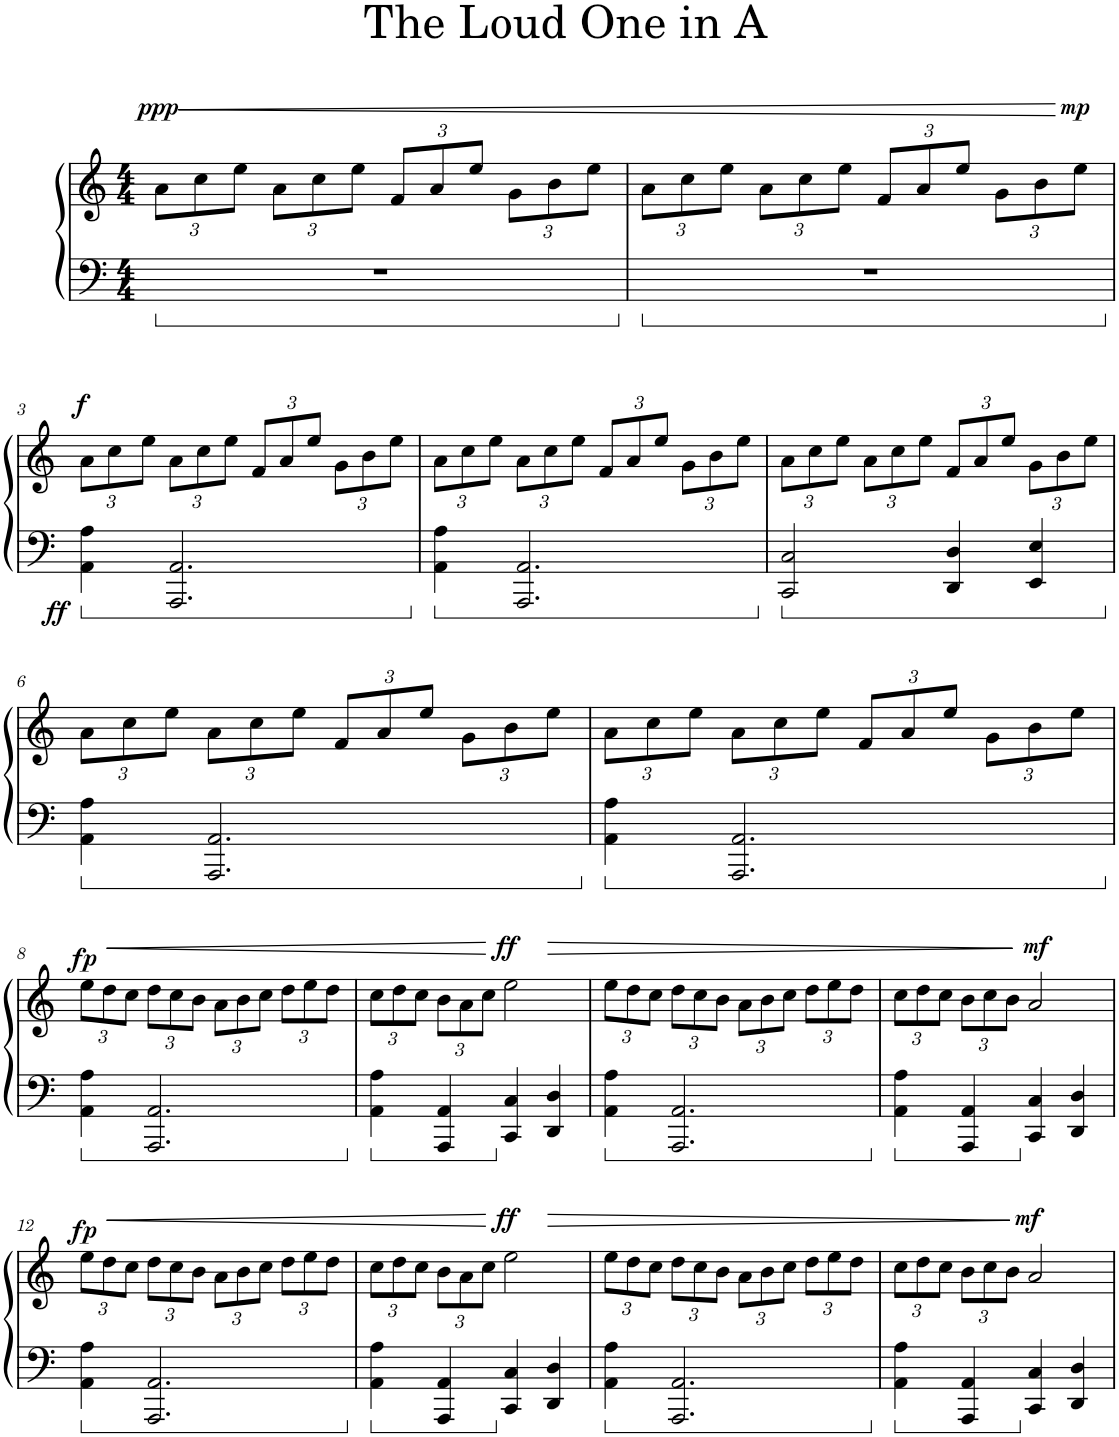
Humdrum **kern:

**kern	**kern	**dynam
*part1	*part1	*part1
*staff2	*staff1	*staff1/2
*I"Piano	*	*
*I'Pno.	*	*
*clefF4	*clefG2	*
*k[]	*k[]	*
*M4/4	*M4/4	*
*	*Xbrackettup	*
=1	=1	=1
!	!	!LO:HP:b
!	!	!LO:DY:n=1:a
1r	12a\L	< ppp
.	12cc\	.
.	12ee\J	.
.	12a\L	.
.	12cc\	.
.	12ee\J	.
.	12f/L	.
.	12a/	.
.	12ee/J	.
.	12g\L	.
.	12b\	.
.	12ee\J	.
=2	=2	=2
1r	12a\L	.
.	12cc\	.
.	12ee\J	.
.	12a\L	.
.	12cc\	.
.	12ee\J	.
.	12f/L	.
.	12a/	.
.	12ee/J	.
.	12g\L	.
.	12b\	.
!	!	!LO:DY:n=1:a
.	12ee\J	[ mp
!!LO:LB:g=z
=3	=3	=3
!	!	!LO:DY:b=2
!	!	!LO:DY:n=1:a
4AA\ 4A\	12a\L	ff f
.	12cc\	.
.	12ee\J	.
2.AAA/ 2.AA/	12a\L	.
.	12cc\	.
.	12ee\J	.
.	12f/L	.
.	12a/	.
.	12ee/J	.
.	12g\L	.
.	12b\	.
.	12ee\J	.
=4	=4	=4
4AA\ 4A\	12a\L	.
.	12cc\	.
.	12ee\J	.
2.AAA/ 2.AA/	12a\L	.
.	12cc\	.
.	12ee\J	.
.	12f/L	.
.	12a/	.
.	12ee/J	.
.	12g\L	.
.	12b\	.
.	12ee\J	.
=5	=5	=5
2CC/ 2C/	12a\L	.
.	12cc\	.
.	12ee\J	.
.	12a\L	.
.	12cc\	.
.	12ee\J	.
4DD/ 4D/	12f/L	.
.	12a/	.
.	12ee/J	.
4EE/ 4E/	12g\L	.
.	12b\	.
.	12ee\J	.
!!LO:LB:g=z
=6	=6	=6
4AA\ 4A\	12a\L	.
.	12cc\	.
.	12ee\J	.
2.AAA/ 2.AA/	12a\L	.
.	12cc\	.
.	12ee\J	.
.	12f/L	.
.	12a/	.
.	12ee/J	.
.	12g\L	.
.	12b\	.
.	12ee\J	.
=7	=7	=7
4AA\ 4A\	12a\L	.
.	12cc\	.
.	12ee\J	.
2.AAA/ 2.AA/	12a\L	.
.	12cc\	.
.	12ee\J	.
.	12f/L	.
.	12a/	.
.	12ee/J	.
.	12g\L	.
.	12b\	.
.	12ee\J	.
!!LO:LB:g=z
=8	=8	=8
!	!	!LO:DY:a
4AA\ 4A\	12ee\L	fp
!	!	!LO:HP:b
.	12dd\	<
.	12cc\J	.
2.AAA/ 2.AA/	12dd\L	.
.	12cc\	.
.	12b\J	.
.	12a\L	.
.	12b\	.
.	12cc\J	.
.	12dd\L	.
.	12ee\	.
.	12dd\J	.
=9	=9	=9
4AA\ 4A\	12cc\L	.
.	12dd\	.
.	12cc\J	.
4AAA/ 4AA/	12b\L	.
.	12a\	.
.	12cc\J	.
!	!	!LO:HP:n=1:b
!	!	!LO:DY:n=1:a
4CC/ 4C/	2ee\	[ > ff
4DD/ 4D/	.	.
=10	=10	=10
4AA\ 4A\	12ee\L	.
.	12dd\	.
.	12cc\J	.
2.AAA/ 2.AA/	12dd\L	.
.	12cc\	.
.	12b\J	.
.	12a\L	.
.	12b\	.
.	12cc\J	.
.	12dd\L	.
.	12ee\	.
.	12dd\J	.
=11	=11	=11
4AA\ 4A\	12cc\L	.
.	12dd\	.
.	12cc\J	.
4AAA/ 4AA/	12b\L	.
.	12cc\	.
.	12b\J	.
!	!	!LO:DY:n=1:a
4CC/ 4C/	2a/	] mf
4DD/ 4D/	.	.
!!LO:LB:g=z
=12	=12	=12
!	!	!LO:DY:a
4AA\ 4A\	12ee\L	fp
!	!	!LO:HP:b
.	12dd\	<
.	12cc\J	.
2.AAA/ 2.AA/	12dd\L	.
.	12cc\	.
.	12b\J	.
.	12a\L	.
.	12b\	.
.	12cc\J	.
.	12dd\L	.
.	12ee\	.
.	12dd\J	.
=13	=13	=13
4AA\ 4A\	12cc\L	.
.	12dd\	.
.	12cc\J	.
4AAA/ 4AA/	12b\L	.
.	12a\	.
.	12cc\J	.
!	!	!LO:HP:n=1:b
!	!	!LO:DY:n=1:a
4CC/ 4C/	2ee\	[ > ff
4DD/ 4D/	.	.
=14	=14	=14
4AA\ 4A\	12ee\L	.
.	12dd\	.
.	12cc\J	.
2.AAA/ 2.AA/	12dd\L	.
.	12cc\	.
.	12b\J	.
.	12a\L	.
.	12b\	.
.	12cc\J	.
.	12dd\L	.
.	12ee\	.
.	12dd\J	.
=15	=15	=15
4AA\ 4A\	12cc\L	.
.	12dd\	.
.	12cc\J	.
4AAA/ 4AA/	12b\L	.
.	12cc\	.
.	12b\J	.
!	!	!LO:DY:n=1:a
4CC/ 4C/	2a/	] mf
4DD/ 4D/	.	.
=	=	=
*-	*-	*-
